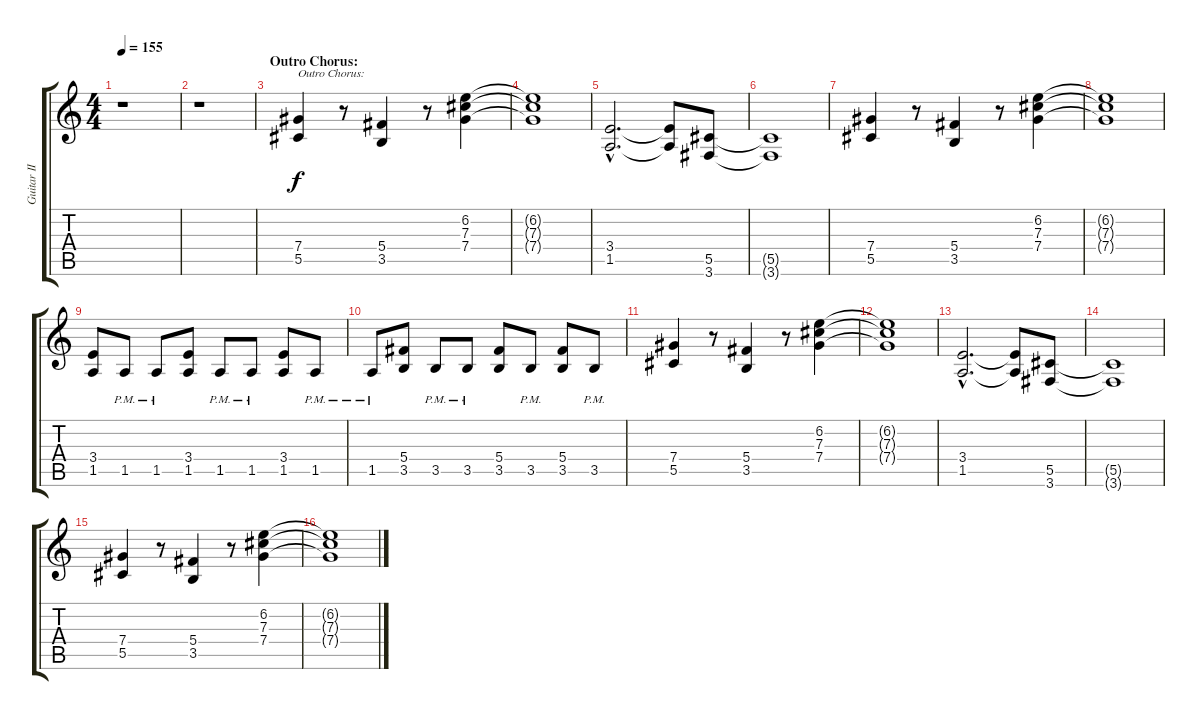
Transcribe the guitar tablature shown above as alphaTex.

\track ("Guitar II" "Guitar II") {instrument distortionguitar}
\staff {score tabs}
\tuning (Eb4 Bb3 Gb3 Db3 Ab2 Eb2) {hide}
\ts (4 4)
\tempo 155
\clef g2
\ks c
r.1{dy f} |
r.1 |
\section ("" "Outro Chorus:")
(7.4 5.5).4{txt "Outro Chorus:"} r.8 (5.4 3.5).4 r.8 (6.2 7.3 7.4).4 |
(6.2{t} 7.3{t} 7.4{t}).1 |
(3.4{hac} 1.5{hac}).2{d} (3.4{t} 1.5{t}).8 (5.5 3.6).8 |
(5.5{t} 3.6{t}).1 |
(7.4 5.5).4 r.8 (5.4 3.5).4 r.8 (6.2 7.3 7.4).4 |
(6.2{t} 7.3{t} 7.4{t}).1 |
(3.4 1.5).8 1.5{pm}.8 1.5{pm}.8 (3.4 1.5).8 1.5{pm}.8 1.5{pm}.8 (3.4 1.5).8 1.5{pm}.8 |
1.5{pm}.8 (5.4 3.5).8 3.5{pm}.8 3.5{pm}.8 (5.4 3.5).8 3.5{pm}.8 (5.4 3.5).8 3.5{pm}.8 |
(7.4 5.5).4 r.8 (5.4 3.5).4 r.8 (6.2 7.3 7.4).4 |
(6.2{t} 7.3{t} 7.4{t}).1 |
(3.4{hac} 1.5{hac}).2{d} (3.4{t} 1.5{t}).8 (5.5 3.6).8 |
(5.5{t} 3.6{t}).1 |
(7.4 5.5).4 r.8 (5.4 3.5).4 r.8 (6.2 7.3 7.4).4 |
(6.2{t} 7.3{t} 7.4{t}).1
